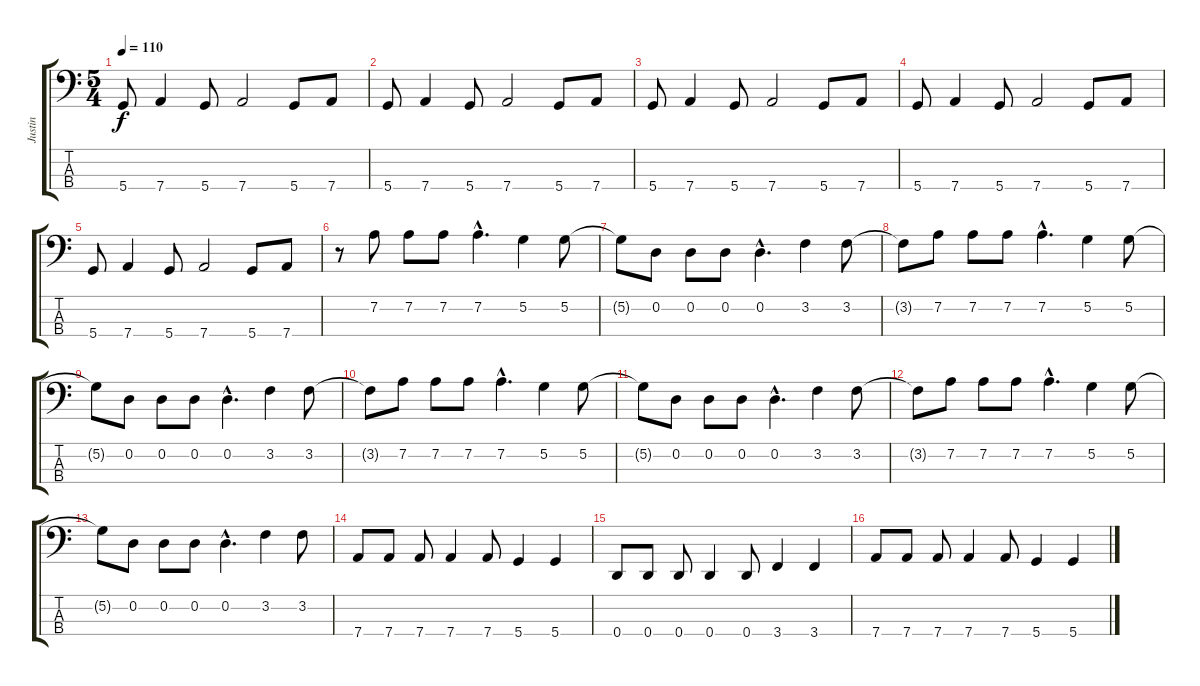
\track ("Justin" "Justin") {instrument electricbassfinger}
\staff {score tabs}
\tuning (G2 D2 A1 D1) {hide}
\ts (5 4)
\tempo 110
\clef f4
\ks c
5.4.8{dy f} 7.4.4 5.4.8 7.4.2 5.4.8 7.4.8 |
5.4.8 7.4.4 5.4.8 7.4.2 5.4.8 7.4.8 |
5.4.8 7.4.4 5.4.8 7.4.2 5.4.8 7.4.8 |
5.4.8 7.4.4 5.4.8 7.4.2 5.4.8 7.4.8 |
5.4.8 7.4.4 5.4.8 7.4.2 5.4.8 7.4.8 |
r.8 7.2.8 7.2.8 7.2.8 7.2{hac}.4{d} 5.2.4 5.2.8 |
5.2{t}.8 0.2.8 0.2.8 0.2.8 0.2{hac}.4{d} 3.2.4 3.2.8 |
3.2{t}.8 7.2.8 7.2.8 7.2.8 7.2{hac}.4{d} 5.2.4 5.2.8 |
5.2{t}.8 0.2.8 0.2.8 0.2.8 0.2{hac}.4{d} 3.2.4 3.2.8 |
3.2{t}.8 7.2.8 7.2.8 7.2.8 7.2{hac}.4{d} 5.2.4 5.2.8 |
5.2{t}.8 0.2.8 0.2.8 0.2.8 0.2{hac}.4{d} 3.2.4 3.2.8 |
3.2{t}.8 7.2.8 7.2.8 7.2.8 7.2{hac}.4{d} 5.2.4 5.2.8 |
5.2{t}.8 0.2.8 0.2.8 0.2.8 0.2{hac}.4{d} 3.2.4 3.2.8 |
7.4.8 7.4.8 7.4.8 7.4.4 7.4.8 5.4.4 5.4.4 |
0.4.8 0.4.8 0.4.8 0.4.4 0.4.8 3.4.4 3.4.4 |
7.4.8 7.4.8 7.4.8 7.4.4 7.4.8 5.4.4 5.4.4
